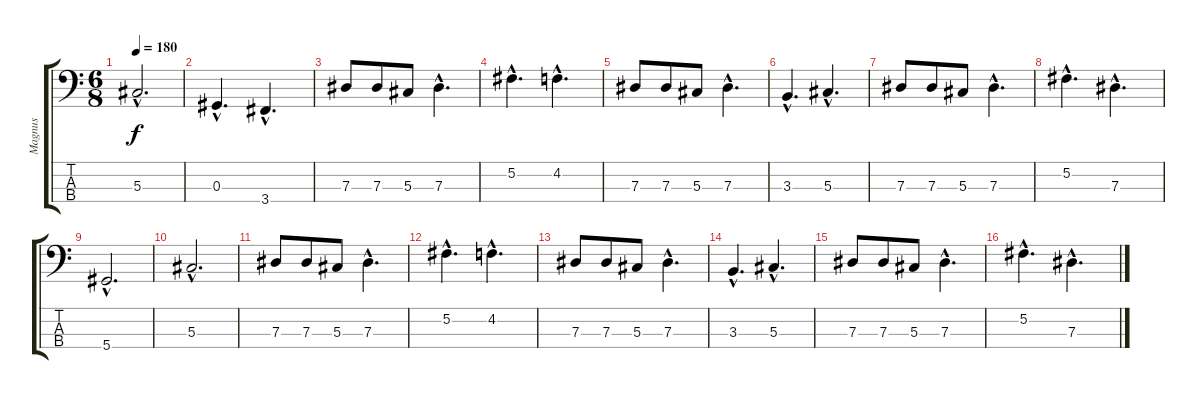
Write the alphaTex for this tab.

\track ("Magnus" "Magnus") {instrument electricbassfinger}
\staff {score tabs}
\tuning (Gb2 Db2 Ab1 Eb1) {hide}
\ts (6 8)
\tempo 180
\clef f4
\ks c
5.3{hac}.2{d dy f} |
0.3{hac}.4{d} 3.4{hac}.4{d} |
7.3.8 7.3.8 5.3.8 7.3{hac}.4{d} |
5.2{hac}.4{d} 4.2{hac}.4{d} |
7.3.8 7.3.8 5.3.8 7.3{hac}.4{d} |
3.3{hac}.4{d} 5.3{hac}.4{d} |
7.3.8 7.3.8 5.3.8 7.3{hac}.4{d} |
5.2{hac}.4{d} 7.3{hac}.4{d} |
5.4{hac}.2{d} |
5.3{hac}.2{d} |
7.3.8 7.3.8 5.3.8 7.3{hac}.4{d} |
5.2{hac}.4{d} 4.2{hac}.4{d} |
7.3.8 7.3.8 5.3.8 7.3{hac}.4{d} |
3.3{hac}.4{d} 5.3{hac}.4{d} |
7.3.8 7.3.8 5.3.8 7.3{hac}.4{d} |
5.2{hac}.4{d} 7.3{hac}.4{d}
